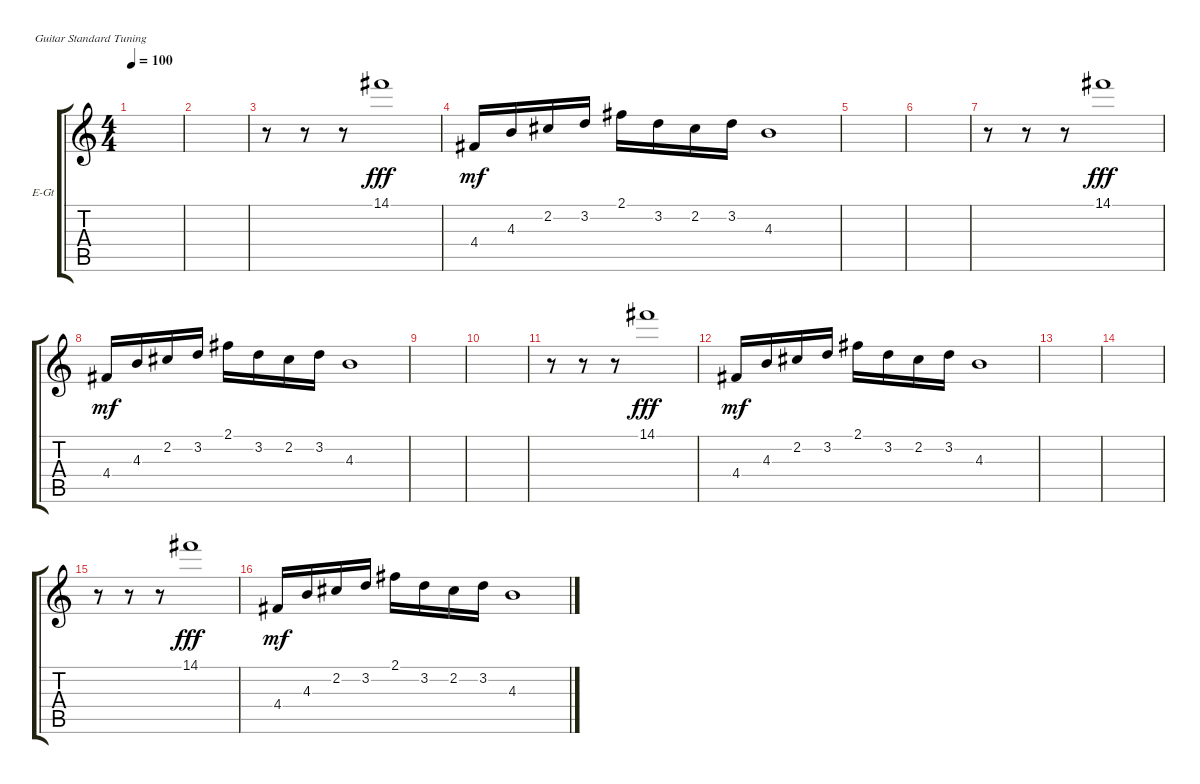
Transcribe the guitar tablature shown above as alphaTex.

\defaultSystemsLayout 4
\bracketExtendMode groupsimilarinstruments
\firstSystemTrackNameOrientation horizontal
\otherSystemsTrackNameOrientation horizontal
\track ("Electric Guitar" "E-Gt") {instrument overdrivenguitar}
\staff {score tabs}
\tuning (E4 B3 G3 D3 A2 E2)
\ts (4 4)
\tempo 100
\clef g2
\ks c
|
|
r.8 r.8 r.8 14.1.1{dy fff} |
4.4.16{dy mf} 4.3.16 2.2.16 3.2.16 2.1.16 3.2.16 2.2.16 3.2.16 4.3.1 |
|
|
r.8 r.8 r.8 14.1.1{dy fff} |
4.4.16{dy mf} 4.3.16 2.2.16 3.2.16 2.1.16 3.2.16 2.2.16 3.2.16 4.3.1 |
|
|
r.8 r.8 r.8 14.1.1{dy fff} |
4.4.16{dy mf} 4.3.16 2.2.16 3.2.16 2.1.16 3.2.16 2.2.16 3.2.16 4.3.1 |
|
|
r.8 r.8 r.8 14.1.1{dy fff} |
4.4.16{dy mf} 4.3.16 2.2.16 3.2.16 2.1.16 3.2.16 2.2.16 3.2.16 4.3.1
